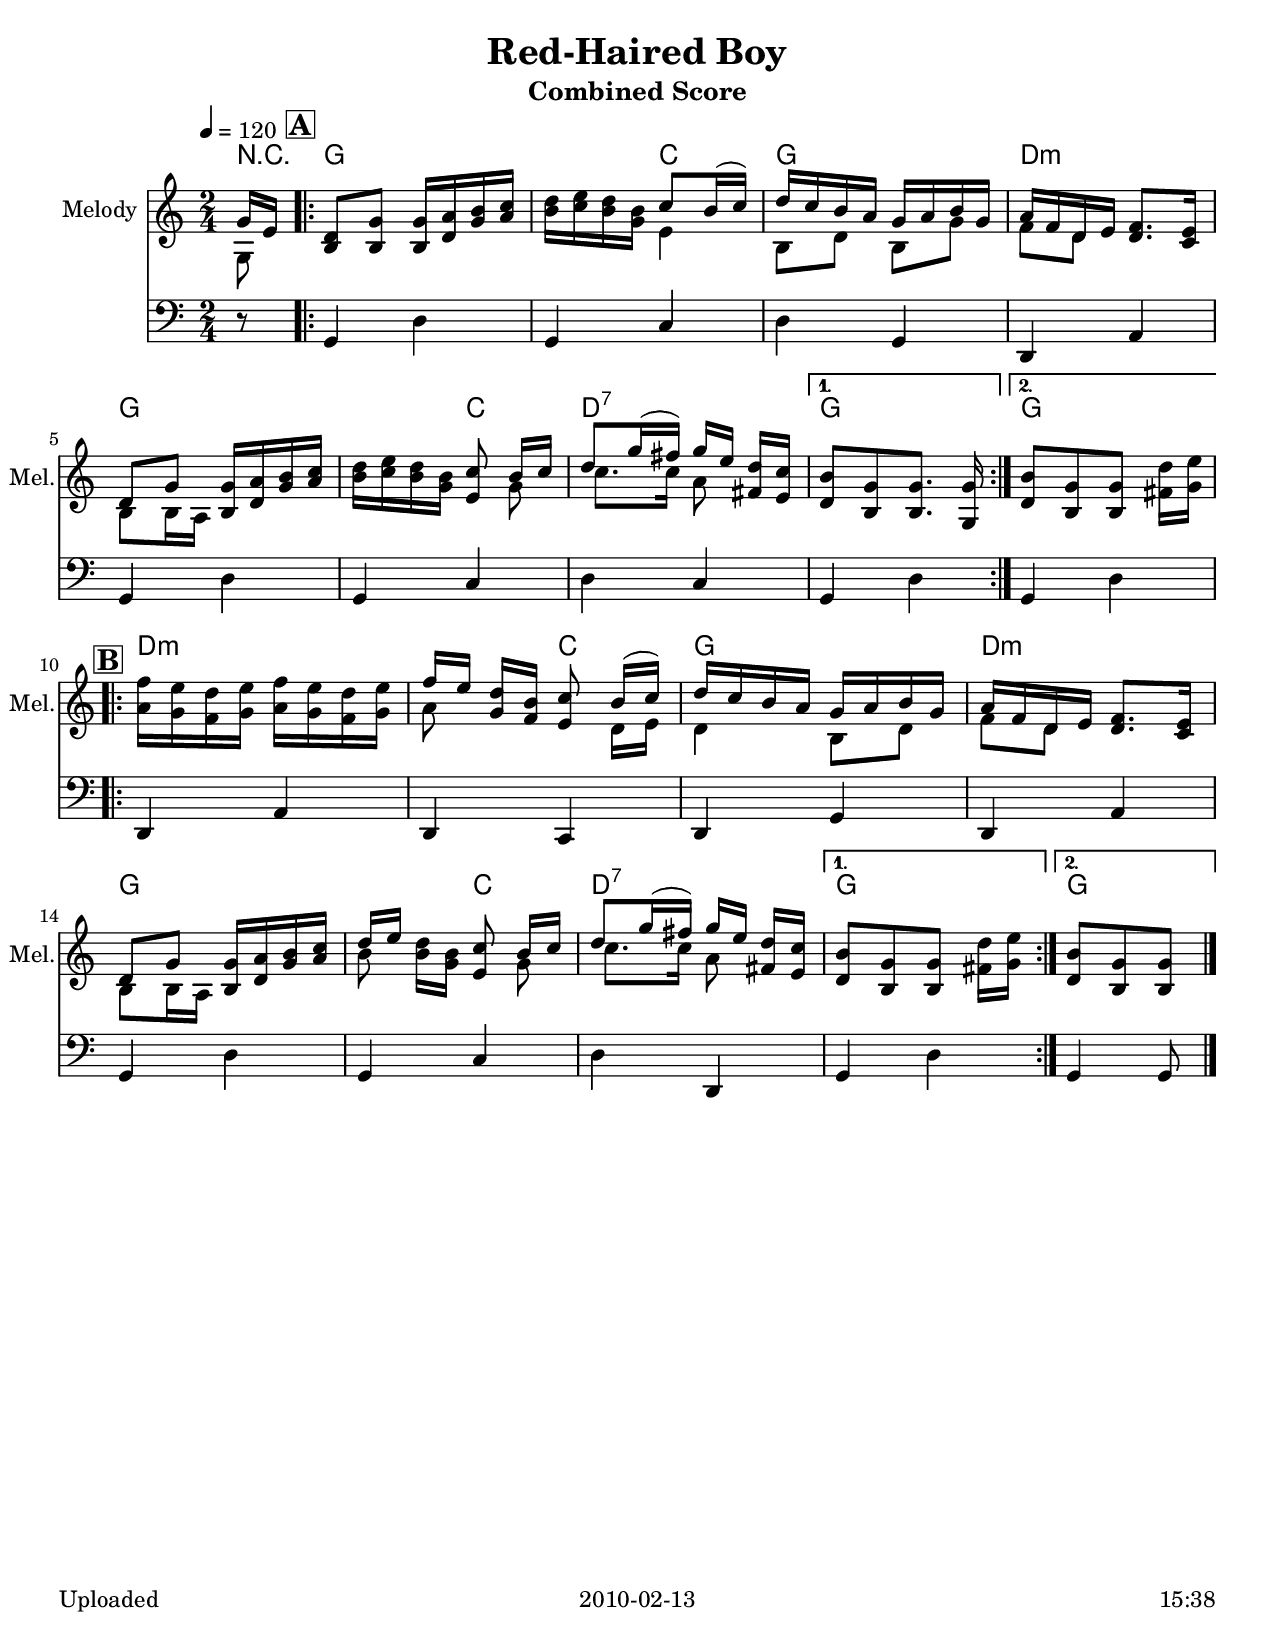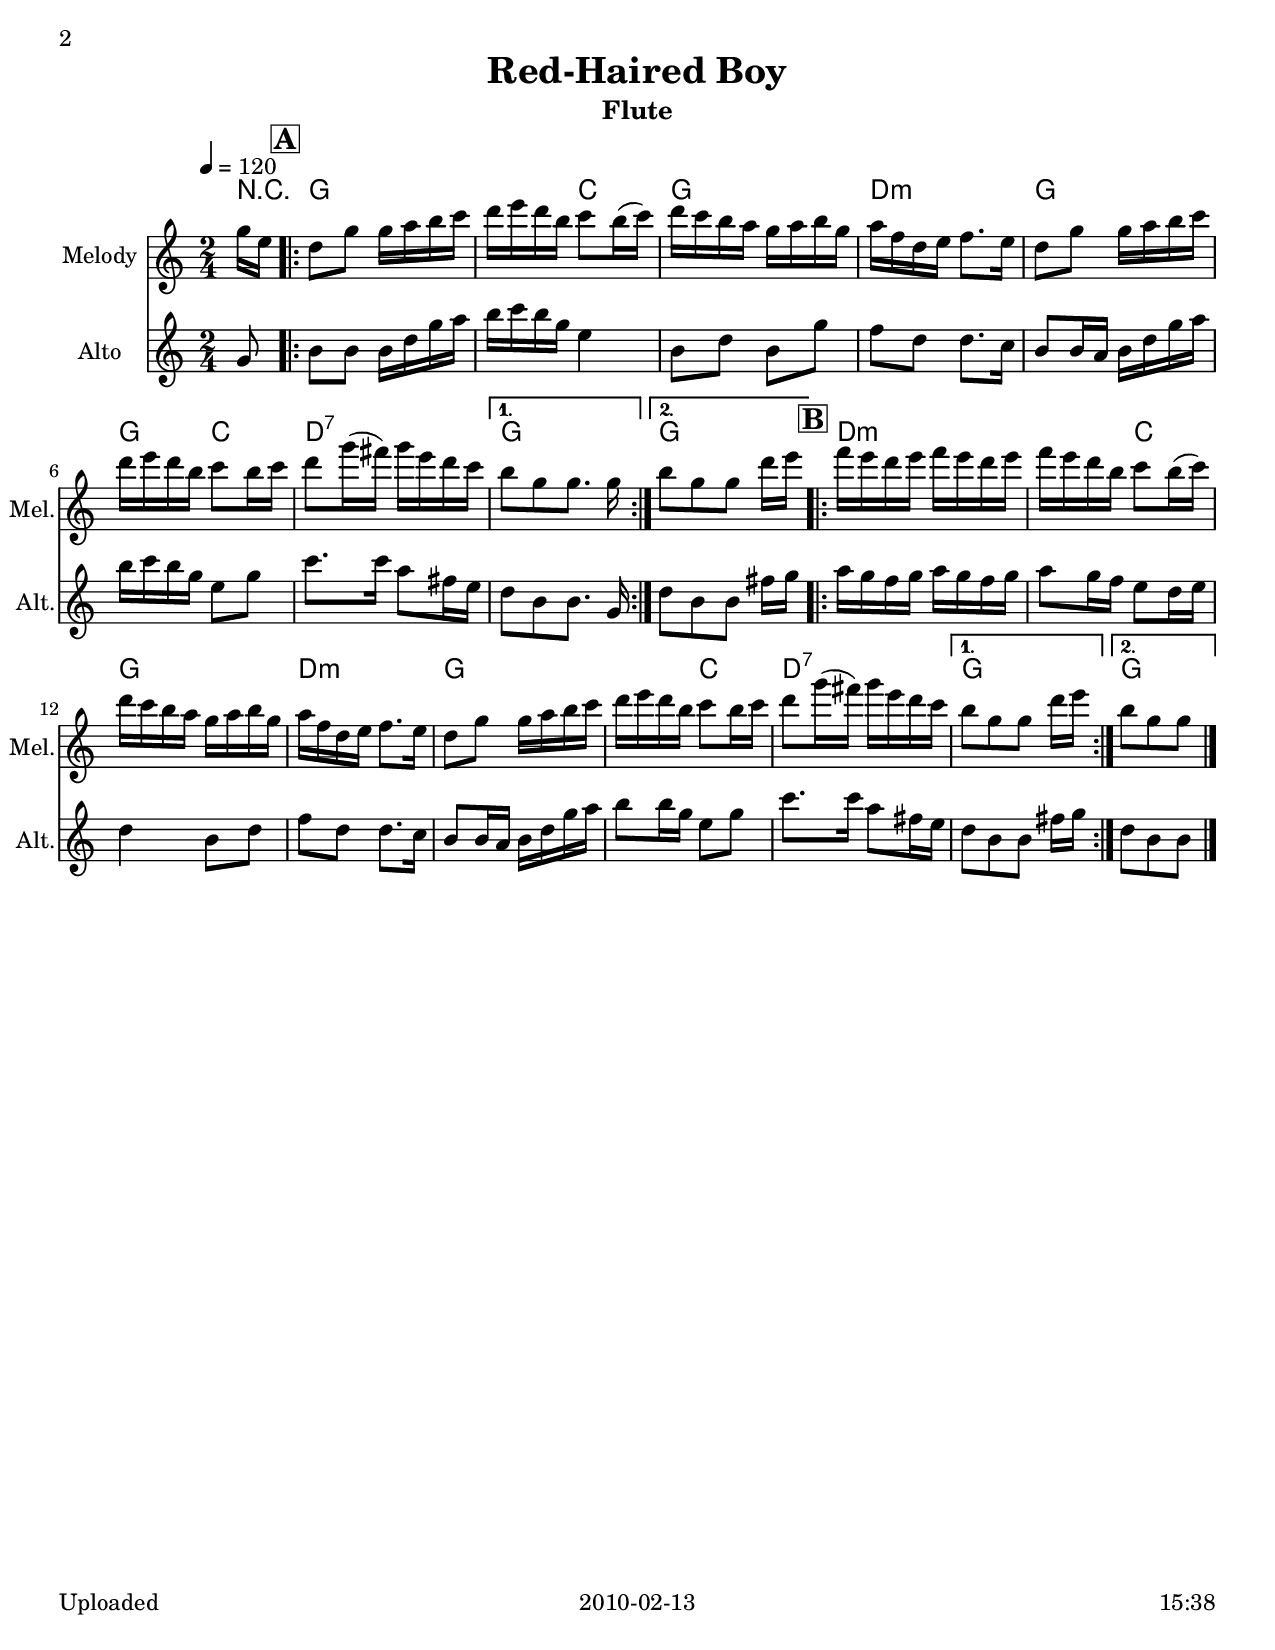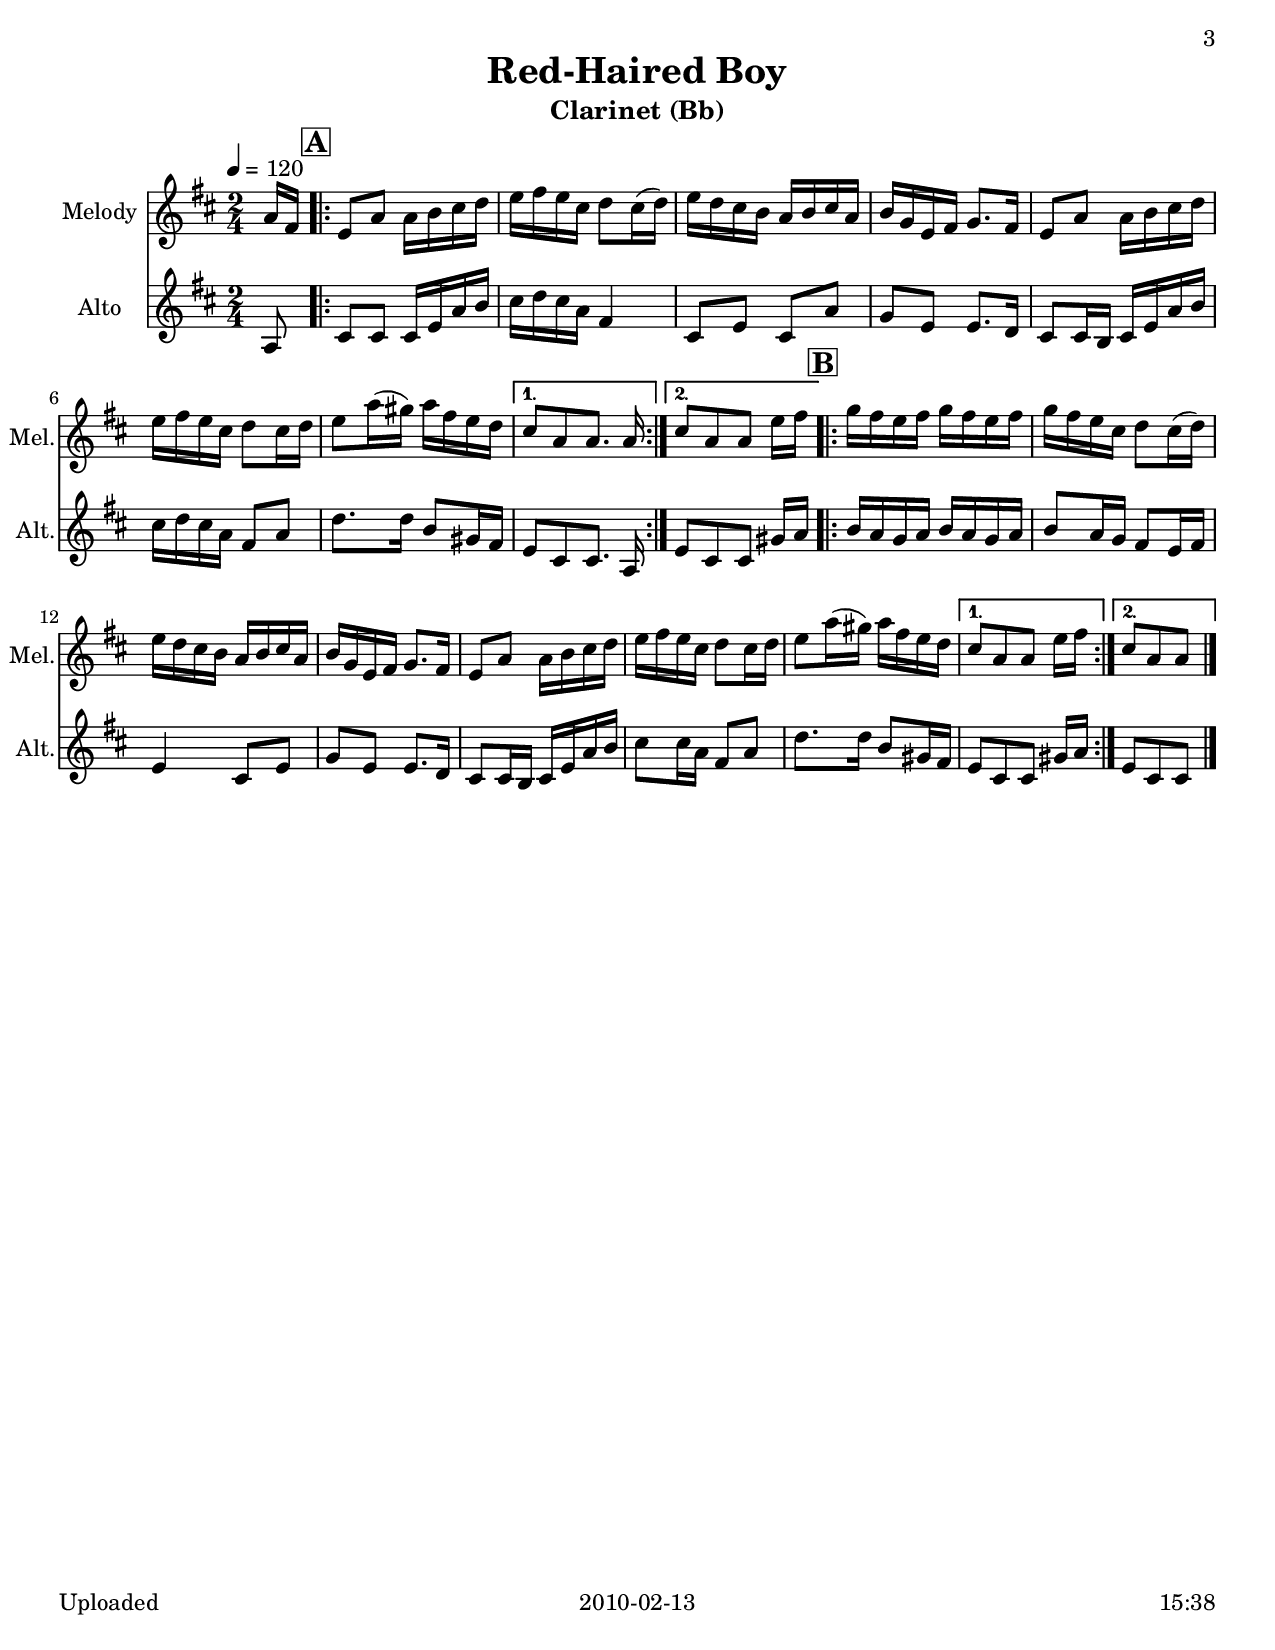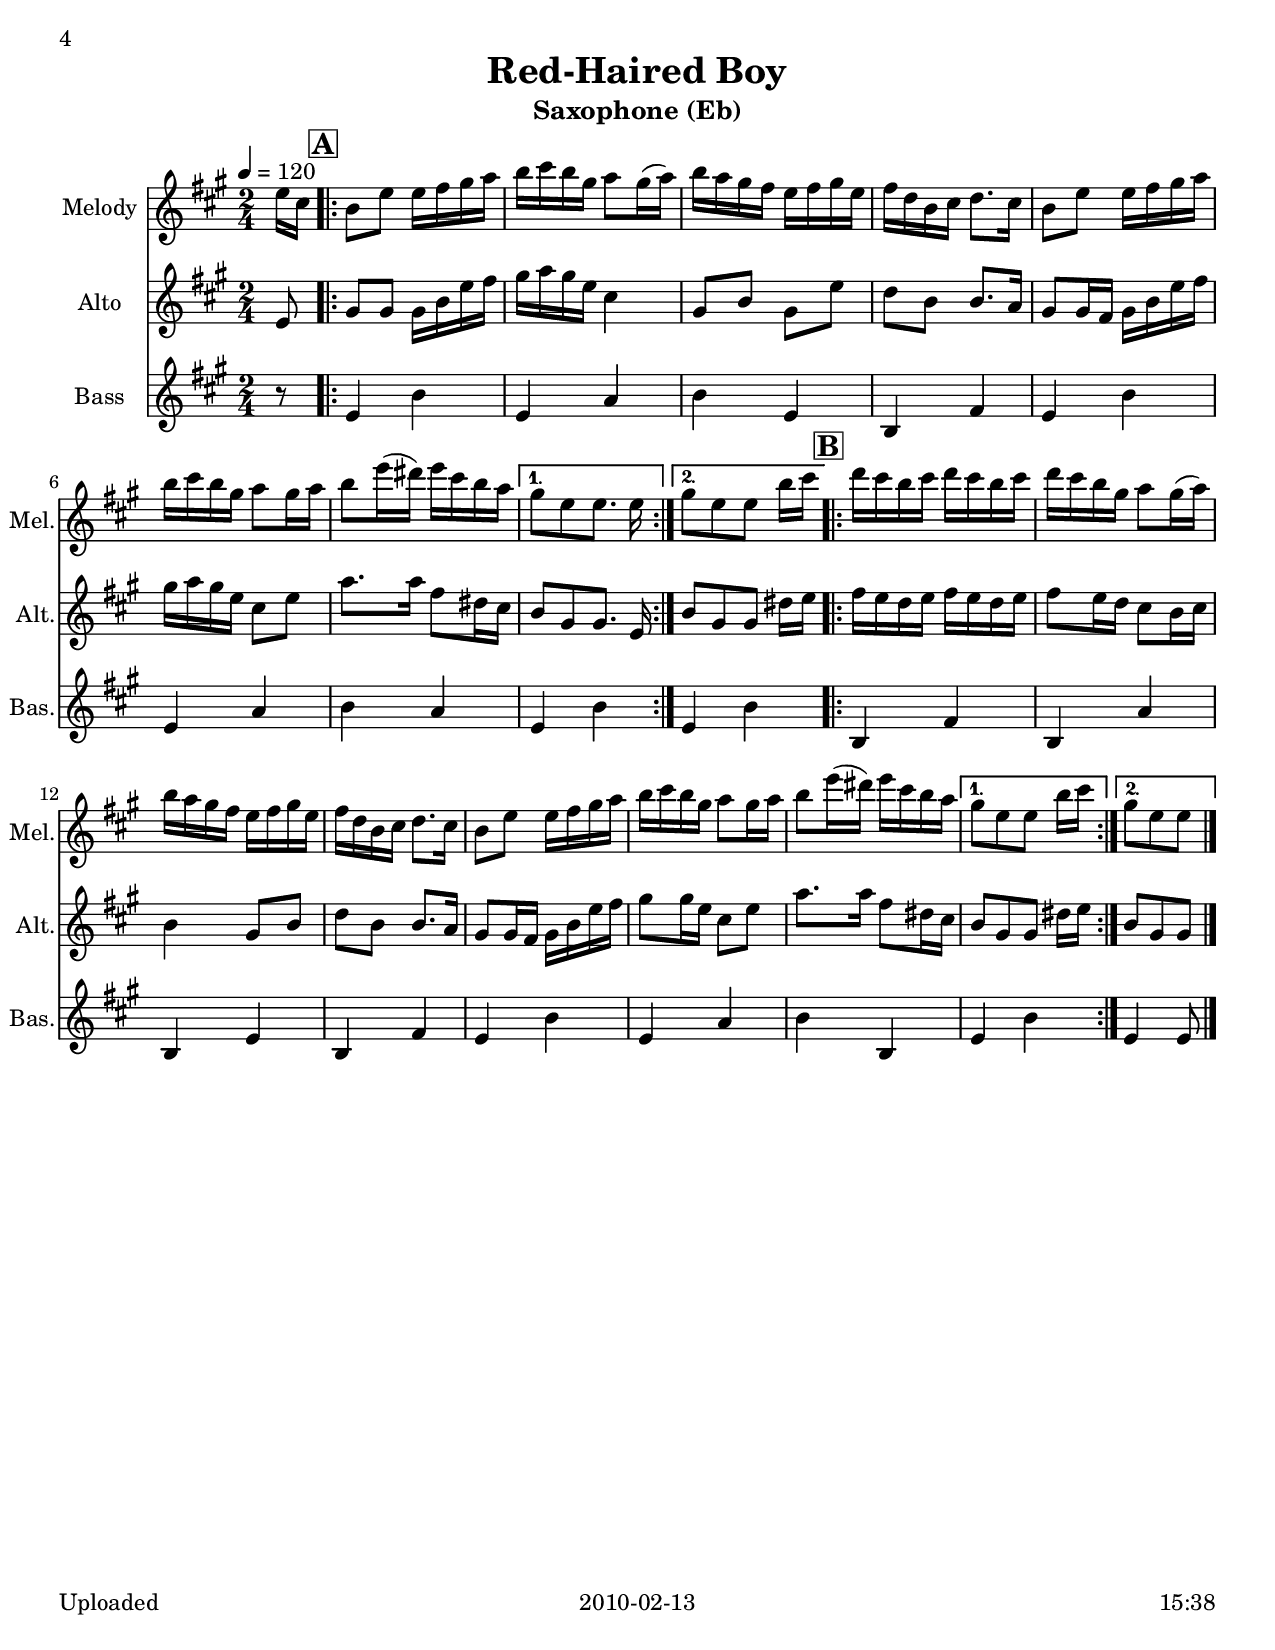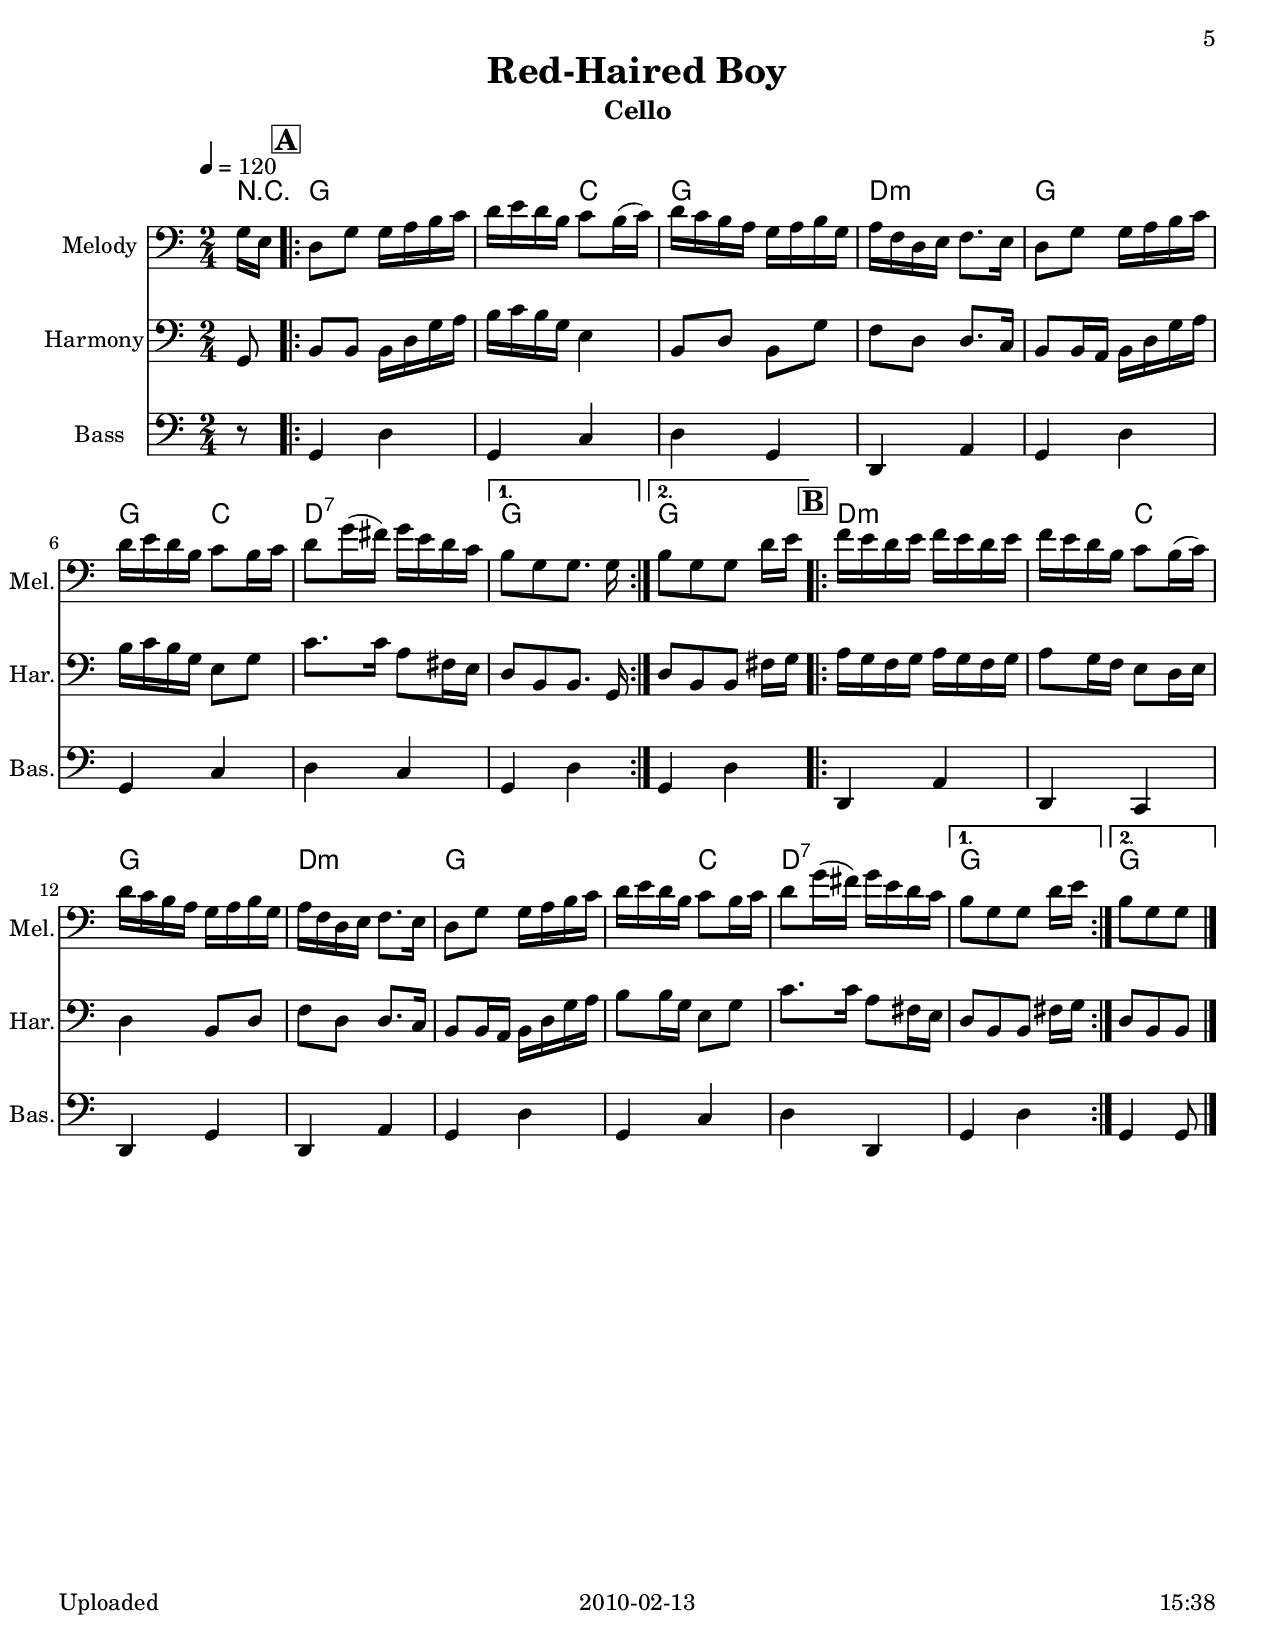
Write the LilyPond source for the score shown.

\version "2.12.0"
\header {
  title = "Red-Haired Boy"
  piece = "Traditional"
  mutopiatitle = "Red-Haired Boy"
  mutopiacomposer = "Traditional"
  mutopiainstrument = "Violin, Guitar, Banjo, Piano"
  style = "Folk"
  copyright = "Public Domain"
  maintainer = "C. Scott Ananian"
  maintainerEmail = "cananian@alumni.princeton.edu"
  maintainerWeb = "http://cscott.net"
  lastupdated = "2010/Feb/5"
  meter = 120
}
#(set-default-paper-size "letter")

\paper {
  scoreTitleMarkup = \bookTitleMarkup
  bookTitleMarkup = \markup {}
  ragged-bottom = ##t
  oddFooterMarkup = \markup { \fill-line { Uploaded 2010-02-13 15:38 } }
}

linebreaks = {
  \time 2/4
  \partial 8
  s8 |
  \repeat volta 2 {
    s2 \noBreak | s2 \noBreak | s2 \noBreak | s2 \break |
    s2 \noBreak | s2 \noBreak | s2 \noBreak |
  }
  \alternative {
    { s2 \noBreak | }
    { s2 \break | }
  }

  \repeat volta 2 {
    s2 \noBreak | s2 \noBreak | s2 \noBreak | s2 \break |
    s2 \noBreak | s2 \noBreak | s2 \noBreak |
  }
  \alternative {
    { s2 \noBreak | }
    { s4 s8 }
  }
}

melody = \transpose a g \relative a' {
  \set Score.markFormatter = #format-mark-box-letters
  \time 2/4
  \tempo 4=120

  \key d \major

  \partial 8
  a='16 fis |
  \mark\default % A part
  \repeat volta 2 {
    e='8 a a16 b cis d |
    e=''16 fis e cis d8 cis16( d) |
    e=''16 d cis b a b cis a |
    b='16 g e fis g8. fis16 |

    e='8[ a] a16 b cis d |
    e=''16 fis e cis d8 cis16 d |
    e=''8 a16( gis) a fis e d |
  }
  \alternative {
    { cis=''8[ a a8.] a16 | }
    { cis=''8[ a a] e'=''16 fis | }
  }

  \mark\default % B part
  \repeat volta 2 {
    g=''16 fis e fis g fis e fis |
    g=''16 fis e cis d8 cis16( d) |
    e=''16 d cis b a b cis a |
    b='16 g e fis g8. fis16 |

    e='8[ a] a16 b cis d |
    e=''16 fis e cis d8 cis16 d |
    e=''8 a16( gis) a fis e d |
  }
  \alternative {
    { cis=''8[ a a] e'=''16 fis | }
    { cis=''8[ a a] }
  }
  \bar "|."
}

alto = \transpose a g \relative a {
  \time 2/4
  \tempo 4=120

  \key d \major

  \partial 8
  a=8 |
  \mark\default % A part
  \repeat volta 2 {
    cis='8 cis cis16 e a b |
    cis=''16 d cis a fis4 |
    cis='8 e cis a' |
    g='8 e e8. d16 |

    cis='8 cis16 b cis16 e a b |
    cis=''16 d cis a fis8 a |
    d=''8. d16 b8 gis16 fis |
  }
  \alternative {
    { e='8[ cis cis8.] a16 | }
    { e'='8[ cis cis] gis'16 a | }
  }

  \mark\default % B part
  \repeat volta 2 {
    b='16 a g a b a g a |
    b='8 a16 g fis8 e16 fis |
    e='4 cis8 e |
    g='8 e e8. d16 |

    cis='8 cis16 b cis16 e a b |
    cis=''8 cis16 a fis8 a |
    d=''8. d16 b8 gis16 fis |
  }
  \alternative {
    { e='8[ cis cis] gis'16 a | }
    { e='8[ cis cis] }
  }
  \bar "|."
}

% Alternate melody; for reference only (not printed).
melodyB = \transpose a g \relative a' {
  \set Score.markFormatter = #format-mark-box-letters
  \time 2/4
  \tempo 4=120

  \key d \major

  \partial 8
  a='16 fis |
  \mark\default % A part
  \repeat volta 2 {
    e='8 a a16 b cis d |
    e=''16 fis e cis d8 cis16( d) |
    e=''16 d cis b a b cis a |
    b='16 g e fis g8. fis16 |

    e='8 a a16 b cis d |
    e=''16 fis e cis d8 cis16 d |
    e=''8 a16( gis) a fis e d |
  }
  \alternative {
    { cis=''8[ a a8.] fis16 | }
    { cis'=''8[ a a] e'=''16 fis | }
  }

  \mark\default % B part
  \repeat volta 2 {
    g=''16 fis e fis g fis e fis |
    g=''16 fis e cis d8 cis16( d) |
    e=''16 d cis b a b cis a |
    b='16 a e fis g8. fis16 |

    e='8 a a16 b cis d |
    e=''16 fis e cis d8 cis16( d) |
    e=''8 a16( gis) a fis e d |
  }
  \alternative {
    { cis=''8[ a a] e'=''16 fis | }
    { cis=''8[ a a] }
  }
  \bar "|."
}

bassTagged = \transpose a g \relative c, {
  \time 2/4
  \tempo 4=120

  \key d \major

  \partial 8
  r8 |
  \repeat volta 2 {
    a=,,4 e' | a, d | e a, | e b' | a e' | a, d | e d |
  }
  \alternative {
    { a=,,4 e' }
    { a,=,,4 e' }
  }

  \repeat volta 2 {
    e,=,,4 b' | e, \tag #'sax d' \tag #'nosax d, | e a | e b' | a=,, e' | a, d | e e, |
  }
  \alternative {
    { a=,,4 e' }
    { a,=,,4 a8 }
  }
  \bar "|."
}
bass = \removeWithTag #'sax \bassTagged
basssax = \removeWithTag #'nosax \bassTagged

harmonies = \transpose a g \chordmode {
  \set Score.markFormatter = #format-mark-box-letters
  \time 2/4

  \partial 8
  r8 |
  \repeat volta 2 {
    a4 a | a d | a a | e:m e:m | a a | a d | e:7 e:7 |
  }
  \alternative {
    { a4 a }
    { \set chordChanges = ##f a4
      \set chordChanges = ##t a }
  }

  \repeat volta 2 {
    e4:m e:m | e:m d | a a | e:m e:m | a a | a d | e:7 e:7 |
  }
  \alternative {
    { a4 a }
    { \set chordChanges = ##f a4
      \set chordChanges = ##t a8 }
  }
  \bar "|."
}

% combined score
\score {
  <<
    \context ChordNames {
         \set chordChanges = ##t
         << \harmonies \linebreaks >>
    }
    %\new Staff <<
    %  \set Staff.instrumentName = "Melody 2"
    %  \set Staff.shortInstrumentName = "Mel.2"
    %  \set Staff.printPartCombineTexts = ##f
    %  \melodyB
    %>>
    \new Staff <<
      \set Staff.instrumentName = "Melody"
      \set Staff.shortInstrumentName = "Mel."
      \set Staff.printPartCombineTexts = ##f
      \partcombine \melody \alto
    >>
    \new Staff <<
      \clef bass
      \transpose c c' \bass
    >>
  >>
  \layout { }
  \header {
    instrument = "Combined Score"
  }
}
				
% flute score
\score {
  <<
    \context ChordNames {
         \set chordChanges = ##t
         \harmonies
    }
    \context Staff = fluteA {
      \set Staff.instrumentName = "Melody"
      \set Staff.shortInstrumentName = "Mel."
      \transpose c c' \melody
    }
    \context Staff = fluteB {
      \set Staff.instrumentName = "Alto"
      \set Staff.shortInstrumentName = "Alt."
      \transpose c c' \alto
    }
  >>
  \header {
    instrument = "Flute"
    breakbefore=##t
  }
}

% clarinet score (transposed to Bb)
\score {
  <<
    \context Staff = clarinetA {
      \set Staff.instrumentName = "Melody"
      \set Staff.shortInstrumentName = "Mel."
      \transpose bes c' { \melody }
    }
    \context Staff = clarinetB {
      \set Staff.instrumentName = "Alto"
      \set Staff.shortInstrumentName = "Alt."
      \transpose bes c' { \alto }

    }
  >>
  \header {
    instrument = "Clarinet (Bb)"
    breakbefore=##t
  }
}

% saxophone score (transposed to Bb)
\score {
  <<
    \context Staff = saxophoneA {
      \set Staff.instrumentName = "Melody"
      \set Staff.shortInstrumentName = "Mel."
      \transpose ees c' { \melody }
    }
    \context Staff = saxophoneB {
      \set Staff.instrumentName = "Alto"
      \set Staff.shortInstrumentName = "Alt."
      \transpose ees c' { \alto }
    }
    \context Staff = saxophoneC {
      \set Staff.instrumentName = "Bass"
      \set Staff.shortInstrumentName = "Bas."
      \transpose ees c''' \basssax
    }
  >>
  \header {
    instrument = "Saxophone (Eb)"
    breakbefore=##t
  }
}

% cello score (octave-shifted)
\score {
  <<
    \context ChordNames {
         \set chordChanges = ##t
         \harmonies
    }
    \context Staff = celloA {
      \set Staff.instrumentName = "Melody"
      \set Staff.shortInstrumentName = "Mel."
      \transpose c c, << \clef bass \melody >> % 2 octaves down
    }
    \context Staff = celloB {
      \set Staff.instrumentName = "Harmony"
      \set Staff.shortInstrumentName = "Har."
      \transpose c c, << \clef bass \alto >> % 2 octaves down
    }
    \context Staff = celloC {
      \set Staff.instrumentName = "Bass"
      \set Staff.shortInstrumentName = "Bas."
      \transpose c c' << \clef bass \bass >> % 1 octave up
    }
  >>
  \header {
    instrument = "Cello"
    breakbefore=##t
  }
}


% midi score.
\score {
  \unfoldRepeats
  \context PianoStaff <<
    \context Staff=melody <<
       \set Staff.midiInstrument = "fiddle"
       r1\pp \melody
     >>
    \context Staff=alto <<
       \set Staff.midiInstrument = "fiddle"
       r1\pp \alto
     >>
    \context Staff=bass <<
      \set Staff.midiInstrument = "acoustic bass"
      r1\ff
      \bass
    >>
%{
    \context Staff=chords <<
      \set Staff.midiInstrument = "pizzicato strings"
      r1\pp
      \harmonies
    >>
%}
  >>

  \midi {
    \context {
      \Score
      tempoWholesPerMinute = #(ly:make-moment 120 4)
      }
    }
}
